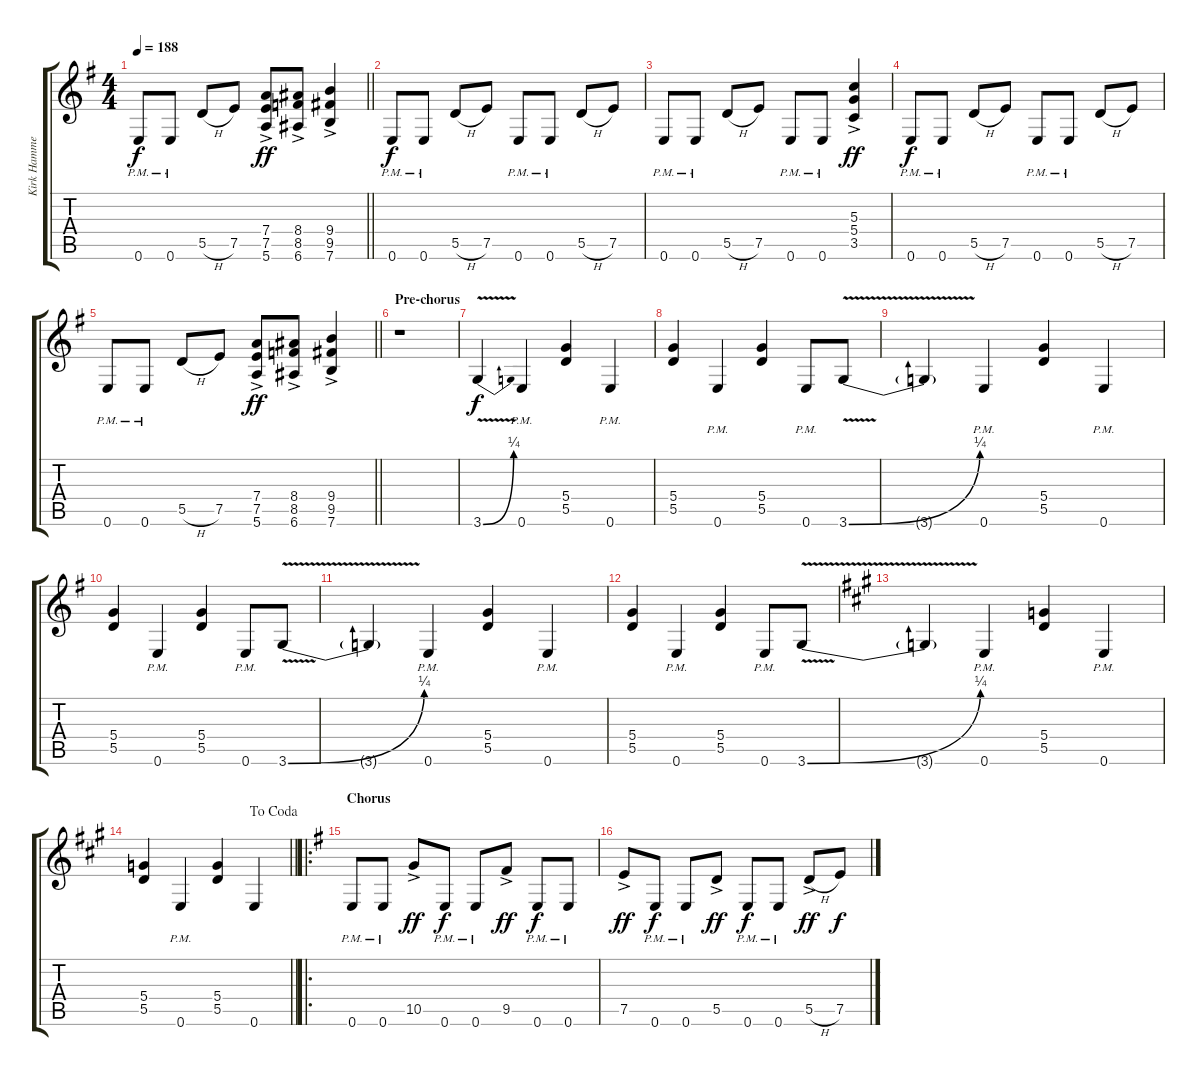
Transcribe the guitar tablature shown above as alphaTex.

\track ("Kirk Hammett" "Kirk Hamme") {instrument distortionguitar}
\staff {score tabs}
\tuning (E4 B3 G3 D3 A2 E2) {hide}
\ts (4 4)
\tempo 188
\clef g2
\barLineRight lightlight
\ks g
0.6{pm}.8{dy f} 0.6{pm}.8 5.5{h}.8 7.5.8 (7.4{ac} 7.5{ac} 5.6{ac}).8{dy ff} (8.4{ac} 8.5{ac} 6.6{ac}).8 (9.4{ac} 9.5{ac} 7.6{ac}).4 |
0.6{pm}.8{dy f} 0.6{pm}.8 5.5{h}.8 7.5.8 0.6{pm}.8 0.6{pm}.8 5.5{h}.8 7.5.8 |
0.6{pm}.8 0.6{pm}.8 5.5{h}.8 7.5.8 0.6{pm}.8 0.6{pm}.8 (5.3{ac} 5.4{ac} 3.5{ac}).4{dy ff} |
0.6{pm}.8{dy f} 0.6{pm}.8 5.5{h}.8 7.5.8 0.6{pm}.8 0.6{pm}.8 5.5{h}.8 7.5.8 |
\barLineRight lightlight
0.6{pm}.8 0.6{pm}.8 5.5{h}.8 7.5.8 (7.4{ac} 7.5{ac} 5.6{ac}).8{dy ff} (8.4{ac} 8.5{ac} 6.6{ac}).8 (9.4{ac} 9.5{ac} 7.6{ac}).4 |
\section ("" "Pre-chorus")
r.1 |
3.6{be (bend 0 0 60 1) v}.4{dy f} 0.6{pm}.4 (5.4 5.5).4 0.6{pm}.4 |
(5.4 5.5).4 0.6{pm}.4 (5.4 5.5).4 0.6{pm}.8 3.6{be (bend 0 0 60 1) v}.8 |
3.6{t}.4 0.6{pm}.4 (5.4 5.5).4 0.6{pm}.4 |
(5.4 5.5).4 0.6{pm}.4 (5.4 5.5).4 0.6{pm}.8 3.6{be (bend 0 0 60 1) v}.8 |
3.6{t}.4 0.6{pm}.4 (5.4 5.5).4 0.6{pm}.4 |
(5.4 5.5).4 0.6{pm}.4 (5.4 5.5).4 0.6{pm}.8 3.6{be (bend 0 0 60 1) v}.8 |
\ks a
3.6{t}.4 0.6{pm}.4 (5.4 5.5).4 0.6{pm}.4 |
\jump dacoda
\barLineRight lightlight
(5.4 5.5).4 0.6{pm}.4 (5.4 5.5).4 0.6.4 |
\ro
\section ("" "Chorus")
\ks g
0.6{pm}.8 0.6{pm}.8 10.5{ac}.8{dy ff} 0.6{pm}.8{dy f} 0.6{pm}.8 9.5{ac}.8{dy ff} 0.6{pm}.8{dy f} 0.6{pm}.8 |
7.5{ac}.8{dy ff} 0.6{pm}.8{dy f} 0.6{pm}.8 5.5{ac}.8{dy ff} 0.6{pm}.8{dy f} 0.6{pm}.8 5.5{h ac}.8{dy ff} 7.5.8{dy f}
